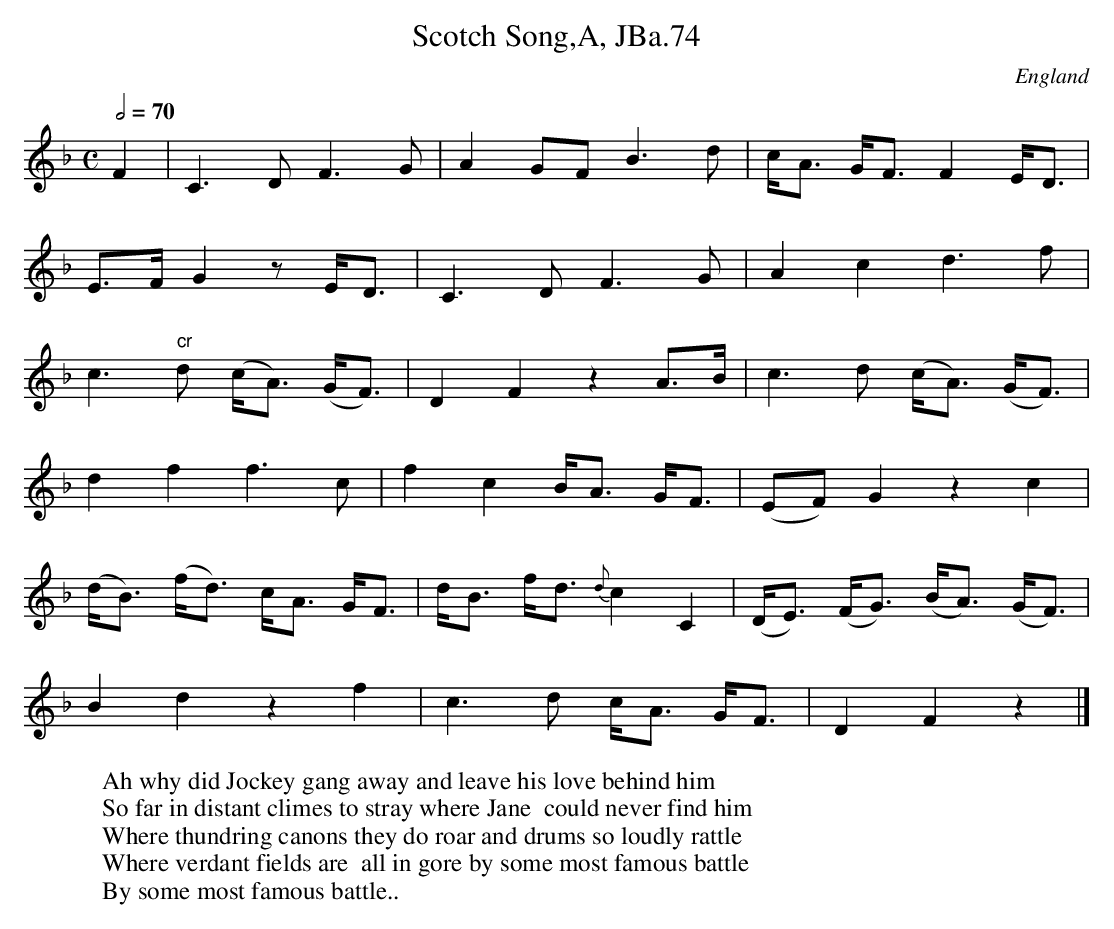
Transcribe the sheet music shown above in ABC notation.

X:1
T:Scotch Song,A, JBa.74
L:1/8
M:C
O:England
Q:1/2=70
W:Ah why did Jockey gang away and leave his love behind him
W:So far in distant climes to stray where Jane  could never find him
W:Where thundring canons they do roar and drums so loudly rattle
W:Where verdant fields are  all in gore by some most famous battle
W:By some most famous battle..
K:F major
F2 | C3D F3G | A2 GF B3d |  c<A G<F F2 E<D |!
E>FG2 z E<D |C3D F3G | A2 c2 d3 f |!
c3 "cr"d (c<A) (G<F) | D2 F2 z2 A>B |c3 d (c<A) (G<F) |!
d2 f2 f3 c | f2 c2 B<A G<F | (EF) G2 z2 c2 |!
(d<B) (f<d) c<A G<F | d<B f<d {d}c2 C2 | (D<E) (F<G) (B<A) (G<F) |!
B2d2 z2 f2 | c3 d c<A G<F | D2F2 z2 |]
